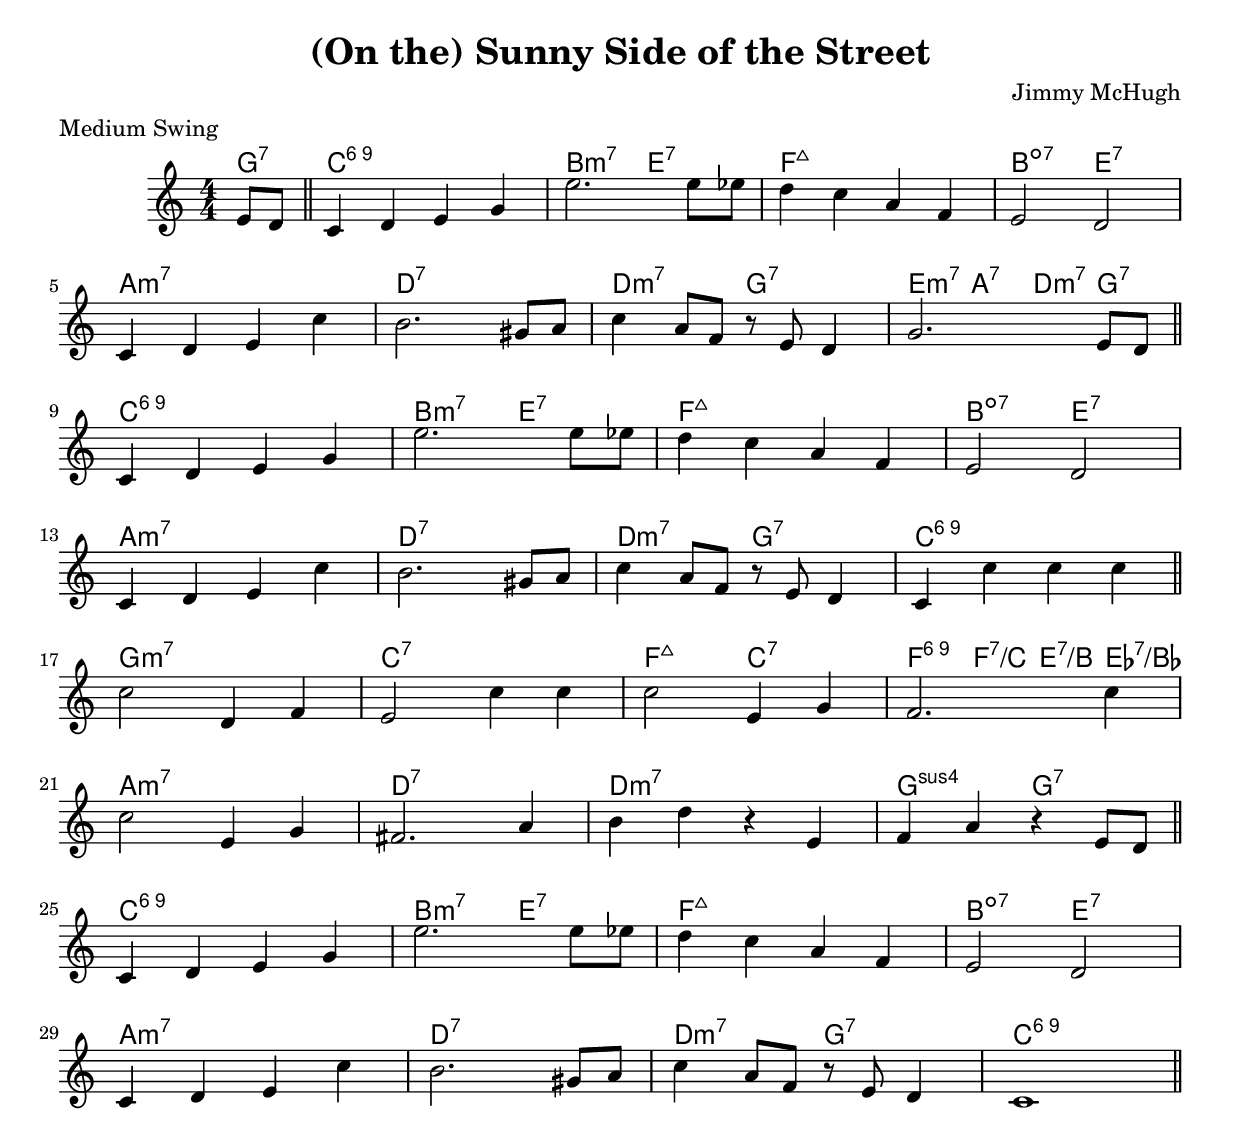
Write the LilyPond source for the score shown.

\version "2.24.4"

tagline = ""

  \header {
    title = "(On the) Sunny Side of the Street"
    composer = "Jimmy McHugh"
    meter = "Medium Swing"
  }

\score {

  \header {
    title = "(On the) Sunny Side of the Street"
    composer = "Jimmy McHugh"
    meter = "Medium Swing"
  }
  <<
    \new ChordNames \chordmode {

      \partial 4 { g4:7 }

      c1:6.9 | b2:m7 e:7 | f1:maj7 | b2:dim7 e:7 |
      a1:m7 | d:7 | d2:m7 g:7 | e4:m7 a:7 d:m7 g:7 |

      c1:6.9 | b2:m7 e:7 | f1:maj7 | b2:dim7 e:7 |
      a1:m7 | d:7 | d2:m7 g:7 | c1:6.9 |

      g1:m7 | c:7 | f2:maj7 c:7 | f4:6.9 f:7/c e:7/b es:7/bes |
      a1:m7 | d:7 | d:m7 | g2:sus4 g:7 |

      c1:6.9 | b2:m7 e:7 | f1:maj7 | b2:dim7 e:7 |
      a1:m7 | d:7 | d2:m7 g:7 | c1:6.9 |

    }

    \new Staff \relative c' {
      \numericTimeSignature
      \key c \major

      \partial 4 { e8 d } \bar "||"

      c4 d e g | e'2. e8 es | d4 c a f | e2 d |
      \break
      c4 d e c' | b2. gis8 a | c4 a8 f r e d4 | g2. e8 d |
      \break
      \bar "||"

      c4 d e g | e'2. e8 es | d4 c a f | e2 d |
      \break
      c4 d e c' | b2. gis8 a | c4 a8 f r e d4 | c4 c' c c |
      \break
      \bar "||"

      c2 d,4 f | e2 c'4 c | c2 e,4 g | f2. c'4 |
      \break
      c2 e,4 g | fis2. a4 | b d r e, | f a r e8 d |
      \break
      \bar "||"


      c4 d e g | e'2. e8 es | d4 c a f | e2 d |
      \break
      c4 d e c' | b2. gis8 a | c4 a8 f r e d4 | c1 |
      \break
      \bar "||"

    }
  >>
}
